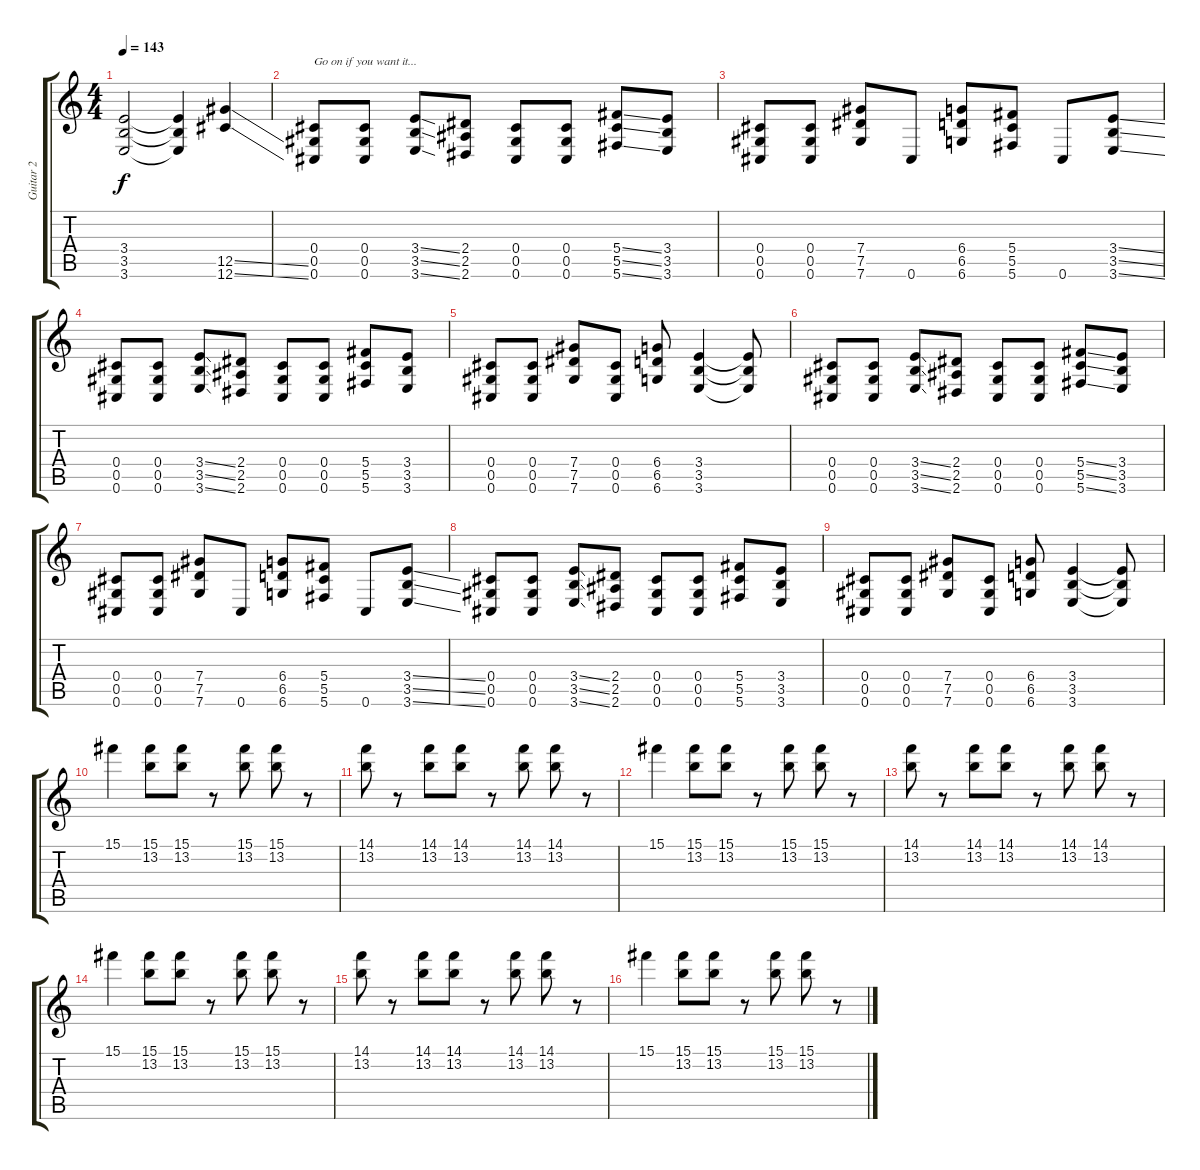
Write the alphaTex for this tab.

\track ("Guitar 2" "Guitar 2") {instrument distortionguitar}
\staff {score tabs}
\tuning (Eb4 Bb3 Gb3 Db3 Ab2 Db2) {hide}
\ts (4 4)
\tempo 143
\clef g2
\ks c
(3.4{t} 3.5{t} 3.6{t}).2{dy f} (3.4{t} 3.5{t} 3.6{t}).4 (12.5{ss} 12.6{ss}).4 |
(0.4 0.5 0.6).8{txt "Go on if you want it..."} (0.4 0.5 0.6).8 (3.4{ss} 3.5{ss} 3.6{ss}).8 (2.4 2.5 2.6).8 (0.4 0.5 0.6).8 (0.4 0.5 0.6).8 (5.4{ss} 5.5{ss} 5.6{ss}).8 (3.4 3.5 3.6).8 |
(0.4 0.5 0.6).8 (0.4 0.5 0.6).8 (7.4 7.5 7.6).8 0.6.8 (6.4 6.5 6.6).8 (5.4 5.5 5.6).8 0.6.8 (3.4{ss} 3.5{ss} 3.6{ss}).8 |
(0.4 0.5 0.6).8 (0.4 0.5 0.6).8 (3.4{ss} 3.5{ss} 3.6{ss}).8 (2.4 2.5 2.6).8 (0.4 0.5 0.6).8 (0.4 0.5 0.6).8 (5.4 5.5 5.6).8 (3.4 3.5 3.6).8 |
(0.4 0.5 0.6).8 (0.4 0.5 0.6).8 (7.4 7.5 7.6).8 (0.4 0.5 0.6).8 (6.4 6.5 6.6).8 (3.4 3.5 3.6).4 (3.4{t} 3.5{t} 3.6{t}).8 |
(0.4 0.5 0.6).8 (0.4 0.5 0.6).8 (3.4{ss} 3.5{ss} 3.6{ss}).8 (2.4 2.5 2.6).8 (0.4 0.5 0.6).8 (0.4 0.5 0.6).8 (5.4{ss} 5.5{ss} 5.6{ss}).8 (3.4 3.5 3.6).8 |
(0.4 0.5 0.6).8 (0.4 0.5 0.6).8 (7.4 7.5 7.6).8 0.6.8 (6.4 6.5 6.6).8 (5.4 5.5 5.6).8 0.6.8 (3.4{ss} 3.5{ss} 3.6{ss}).8 |
(0.4 0.5 0.6).8 (0.4 0.5 0.6).8 (3.4{ss} 3.5{ss} 3.6{ss}).8 (2.4 2.5 2.6).8 (0.4 0.5 0.6).8 (0.4 0.5 0.6).8 (5.4 5.5 5.6).8 (3.4 3.5 3.6).8 |
(0.4 0.5 0.6).8 (0.4 0.5 0.6).8 (7.4 7.5 7.6).8 (0.4 0.5 0.6).8 (6.4 6.5 6.6).8 (3.4 3.5 3.6).4 (3.4{t} 3.5{t} 3.6{t}).8 |
15.1.4 (15.1 13.2).8 (15.1 13.2).8 r.8 (15.1 13.2).8 (15.1 13.2).8 r.8 |
(14.1 13.2).8 r.8 (14.1 13.2).8 (14.1 13.2).8 r.8 (14.1 13.2).8 (14.1 13.2).8 r.8 |
15.1.4 (15.1 13.2).8 (15.1 13.2).8 r.8 (15.1 13.2).8 (15.1 13.2).8 r.8 |
(14.1 13.2).8 r.8 (14.1 13.2).8 (14.1 13.2).8 r.8 (14.1 13.2).8 (14.1 13.2).8 r.8 |
15.1.4 (15.1 13.2).8 (15.1 13.2).8 r.8 (15.1 13.2).8 (15.1 13.2).8 r.8 |
(14.1 13.2).8 r.8 (14.1 13.2).8 (14.1 13.2).8 r.8 (14.1 13.2).8 (14.1 13.2).8 r.8 |
15.1.4 (15.1 13.2).8 (15.1 13.2).8 r.8 (15.1 13.2).8 (15.1 13.2).8 r.8
